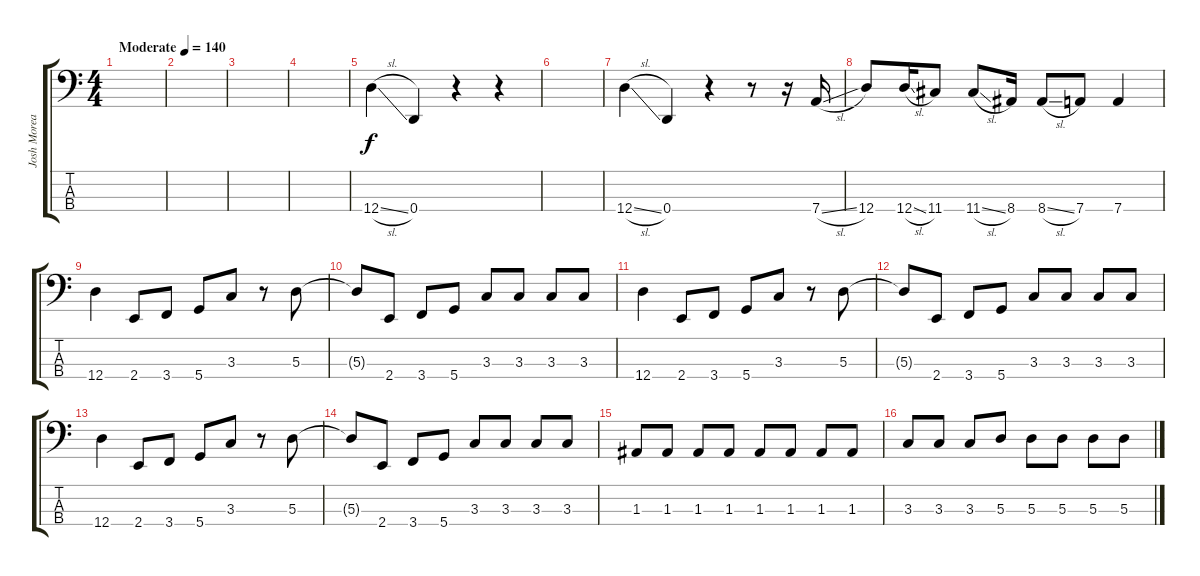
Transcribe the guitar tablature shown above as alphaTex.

\track ("Josh Moreau" "Josh Morea") {instrument electricbasspick}
\staff {score tabs}
\tuning (G2 D2 A1 D1) {hide}
\ts (4 4)
\tempo (140 "Moderate")
\clef f4
\ks c
|
|
|
|
12.4{sl}.4 0.4.4 r.4 r.4 |
|
12.4{sl}.4 0.4.4 r.4 r.8 r.16 7.4{sl}.16 |
12.4.8 12.4{sl}.16 11.4.8 11.4{sl}.8 8.4.16 8.4{sl}.8 7.4.8 7.4.4 |
12.4.4 2.4.8 3.4.8 5.4.8 3.3.8 r.8 5.3.8 |
5.3{t}.8 2.4.8 3.4.8 5.4.8 3.3.8 3.3.8 3.3.8 3.3.8 |
12.4.4 2.4.8 3.4.8 5.4.8 3.3.8 r.8 5.3.8 |
5.3{t}.8 2.4.8 3.4.8 5.4.8 3.3.8 3.3.8 3.3.8 3.3.8 |
12.4.4 2.4.8 3.4.8 5.4.8 3.3.8 r.8 5.3.8 |
5.3{t}.8 2.4.8 3.4.8 5.4.8 3.3.8 3.3.8 3.3.8 3.3.8 |
1.3.8 1.3.8 1.3.8 1.3.8 1.3.8 1.3.8 1.3.8 1.3.8 |
3.3.8 3.3.8 3.3.8 5.3.8 5.3.8 5.3.8 5.3.8 5.3.8
